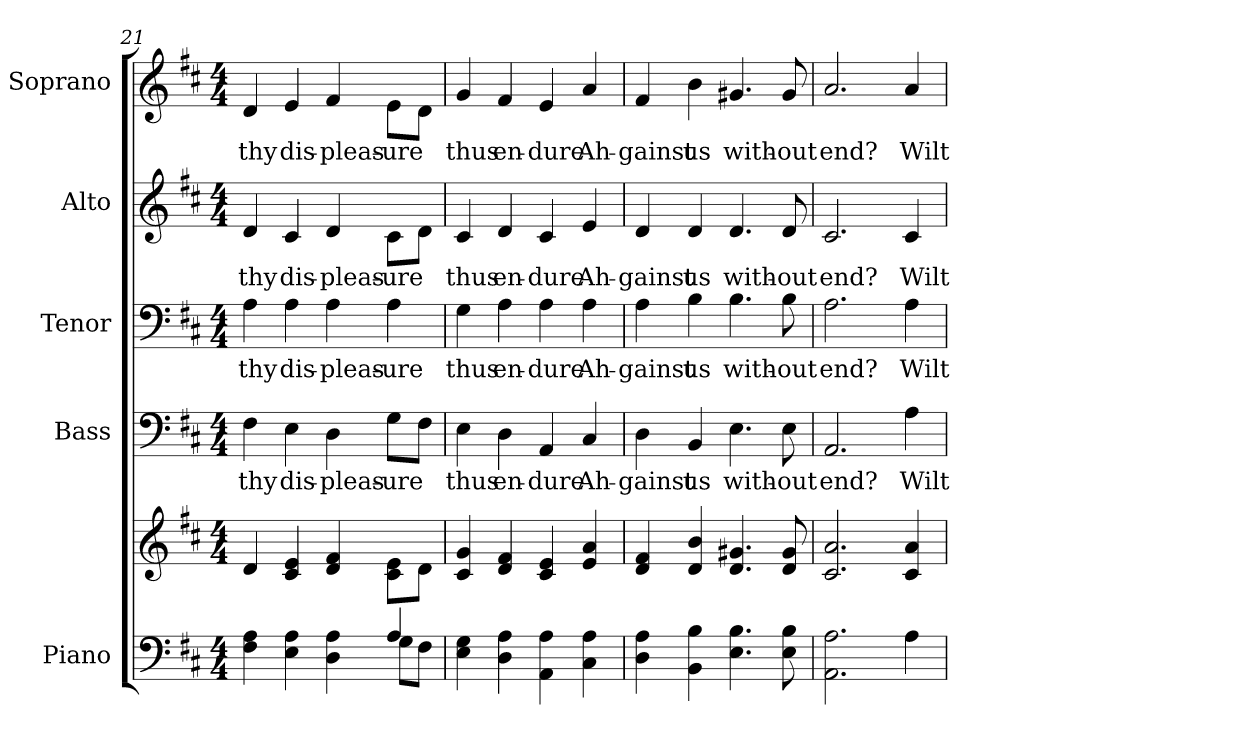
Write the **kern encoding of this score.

**kern	**kern	**kern	**text	**kern	**text	**kern	**text	**kern	**text
*part5	*part5	*part4	*part4	*part3	*part3	*part2	*part2	*part1	*part1
*staff6	*staff5	*staff4	*staff4	*staff3	*staff3	*staff2	*staff2	*staff1	*staff1
*I"Piano	*	*I"Bass	*	*I"Tenor	*	*I"Alto	*	*I"Soprano	*
*I'Pno.	*	*I'B.	*	*I'T.	*	*I'A.	*	*I'S.	*
*clefF4	*clefG2	*clefF4	*	*clefF4	*	*clefG2	*	*clefG2	*
*k[f#c#]	*k[f#c#]	*k[f#c#]	*	*k[f#c#]	*	*k[f#c#]	*	*k[f#c#]	*
*D:	*D:	*D:	*	*D:	*	*D:	*	*D:	*
*M4/4	*M4/4	*M4/4	*	*M4/4	*	*M4/4	*	*M4/4	*
=21	=21	=21	=21	=21	=21	=21	=21	=21	=21
*^	*	*	*	*	*	*	*	*	*
!	!	!	!	!LO:LY:b:color=#000000	!	!	!	!	!	!
!	!	!	!	!	!	!LO:LY:b:color=#000000	!	!	!	!
!	!	!	!	!	!	!	!	!LO:LY:b:color=#000000	!	!
!	!	!	!	!	!	!	!	!	!	!LO:LY:b:color=#000000
4F#i\ 4Ai	2ryy	4di/	4F#i\	thy	4Ai\	thy	4di/	thy	4di/	thy
!	!	!	!	!LO:LY:b:color=#000000	!	!	!	!	!	!
!	!	!	!	!	!	!LO:LY:b:color=#000000	!	!	!	!
!	!	!	!	!	!	!	!	!LO:LY:b:color=#000000	!	!
!	!	!	!	!	!	!	!	!	!	!LO:LY:b:color=#000000
4Ei\ 4Ai	.	4c#i/ 4ei	4Ei\	dis-	4Ai\	dis-	4c#i/	dis-	4ei/	dis-
!	!	!	!	!LO:LY:b:color=#000000	!	!	!	!	!	!
!	!	!	!	!	!	!LO:LY:b:color=#000000	!	!	!	!
!	!	!	!	!	!	!	!	!LO:LY:b:color=#000000	!	!
!	!	!	!	!	!	!	!	!	!	!LO:LY:b:color=#000000
4Di\ 4Ai	4ryy	4di/ 4f#i	4Di\	-pleas-	4Ai\	-pleas-	4di/	-pleas-	4f#i/	-pleas-
!	!	!	!	!LO:LY:b:color=#000000	!	!	!	!	!	!
!	!	!	!	!	!	!LO:LY:b:color=#000000	!	!	!	!
!	!	!	!	!	!	!	!	!LO:LY:b:color=#000000	!	!
!	!	!	!	!	!	!	!	!	!	!LO:LY:b:color=#000000
4Ai/	8Gi\L	8c#i\ 8eiL	8Gi\L	-ure	4Ai\	-ure	8c#i\L	-ure	8ei\L	-ure
.	8F#i\J	8di\J	8F#i\J	.	.	.	8di\J	.	8di\J	.
*v	*v	*	*	*	*	*	*	*	*	*
=22	=22	=22	=22	=22	=22	=22	=22	=22	=22
*^	*	*	*	*	*	*	*	*	*
!	!	!	!	!LO:LY:b:color=#000000	!	!	!	!	!	!
*v	*v	*	*	*	*	*	*	*	*	*
*^	*	*	*	*	*	*	*	*	*
!	!	!	!	!	!	!LO:LY:b:color=#000000	!	!	!	!
*v	*v	*	*	*	*	*	*	*	*	*
*^	*	*	*	*	*	*	*	*	*
!	!	!	!	!	!	!	!	!LO:LY:b:color=#000000	!	!
*v	*v	*	*	*	*	*	*	*	*	*
*^	*	*	*	*	*	*	*	*	*
!	!	!	!	!	!	!	!	!	!	!LO:LY:b:color=#000000
*v	*v	*	*	*	*	*	*	*	*	*
4Ei\ 4Gi	4c#i/ 4gi	4Ei\	thus	4Gi\	thus	4c#i/	thus	4gi/	thus
!	!	!	!LO:LY:b:color=#000000	!	!	!	!	!	!
!	!	!	!	!	!LO:LY:b:color=#000000	!	!	!	!
!	!	!	!	!	!	!	!LO:LY:b:color=#000000	!	!
!	!	!	!	!	!	!	!	!	!LO:LY:b:color=#000000
4Di\ 4Ai	4di/ 4f#i	4Di\	en-	4Ai\	en-	4di/	en-	4f#i/	en-
!	!	!	!LO:LY:b:color=#000000	!	!	!	!	!	!
!	!	!	!	!	!LO:LY:b:color=#000000	!	!	!	!
!	!	!	!	!	!	!	!LO:LY:b:color=#000000	!	!
!	!	!	!	!	!	!	!	!	!LO:LY:b:color=#000000
4AAi\ 4Ai	4c#i/ 4ei	4AAi/	-dure	4Ai\	-dure	4c#i/	-dure	4ei/	-dure
!	!	!	!LO:LY:b:color=#000000	!	!	!	!	!	!
!	!	!	!	!	!LO:LY:b:color=#000000	!	!	!	!
!	!	!	!	!	!	!	!LO:LY:b:color=#000000	!	!
!	!	!	!	!	!	!	!	!	!LO:LY:b:color=#000000
4C#i\ 4Ai	4ei/ 4ai	4C#i/	Ah-	4Ai\	Ah-	4ei/	Ah-	4ai/	Ah-
!!LO:PB:g=z
=23	=23	=23	=23	=23	=23	=23	=23	=23	=23
!	!	!	!LO:LY:b:color=#000000	!	!	!	!	!	!
!	!	!	!	!	!LO:LY:b:color=#000000	!	!	!	!
!	!	!	!	!	!	!	!LO:LY:b:color=#000000	!	!
!	!	!	!	!	!	!	!	!	!LO:LY:b:color=#000000
4Di\ 4Ai	4di/ 4f#i	4Di\	-gainst	4Ai\	-gainst	4di/	-gainst	4f#i/	-gainst
!	!	!	!LO:LY:b:color=#000000	!	!	!	!	!	!
!	!	!	!	!	!LO:LY:b:color=#000000	!	!	!	!
!	!	!	!	!	!	!	!LO:LY:b:color=#000000	!	!
!	!	!	!	!	!	!	!	!	!LO:LY:b:color=#000000
4BBi\ 4Bi	4di/ 4bi	4BBi/	us	4Bi\	us	4di/	us	4bi\	us
!	!	!	!LO:LY:b:color=#000000	!	!	!	!	!	!
!	!	!	!	!	!LO:LY:b:color=#000000	!	!	!	!
!	!	!	!	!	!	!	!LO:LY:b:color=#000000	!	!
!	!	!	!	!	!	!	!	!	!LO:LY:b:color=#000000
4.Ei\ 4.Bi	4.di/ 4.g#Xi	4.Ei\	with-	4.Bi\	with-	4.di/	with-	4.g#Xi/	with-
!	!	!	!LO:LY:b:color=#000000	!	!	!	!	!	!
!	!	!	!	!	!LO:LY:b:color=#000000	!	!	!	!
!	!	!	!	!	!	!	!LO:LY:b:color=#000000	!	!
!	!	!	!	!	!	!	!	!	!LO:LY:b:color=#000000
8Ei\ 8Bi	8di/ 8g#i	8Ei\	-out	8Bi\	-out	8di/	-out	8g#i/	-out
=24	=24	=24	=24	=24	=24	=24	=24	=24	=24
!	!	!	!LO:LY:b:color=#000000	!	!	!	!	!	!
!	!	!	!	!	!LO:LY:b:color=#000000	!	!	!	!
!	!	!	!	!	!	!	!LO:LY:b:color=#000000	!	!
!	!	!	!	!	!	!	!	!	!LO:LY:b:color=#000000
2.AAi\ 2.Ai	2.c#i/ 2.ai	2.AAi/	end?	2.Ai\	end?	2.c#i/	end?	2.ai/	end?
!	!	!	!LO:LY:b:color=#000000	!	!	!	!	!	!
!	!	!	!	!	!LO:LY:b:color=#000000	!	!	!	!
!	!	!	!	!	!	!	!LO:LY:b:color=#000000	!	!
!	!	!	!	!	!	!	!	!	!LO:LY:b:color=#000000
4Ai\	4c#i/ 4ai	4Ai\	Wilt	4Ai\	Wilt	4c#i/	Wilt	4ai/	Wilt
=	=	=	=	=	=	=	=	=	=
*-	*-	*-	*-	*-	*-	*-	*-	*-	*-
